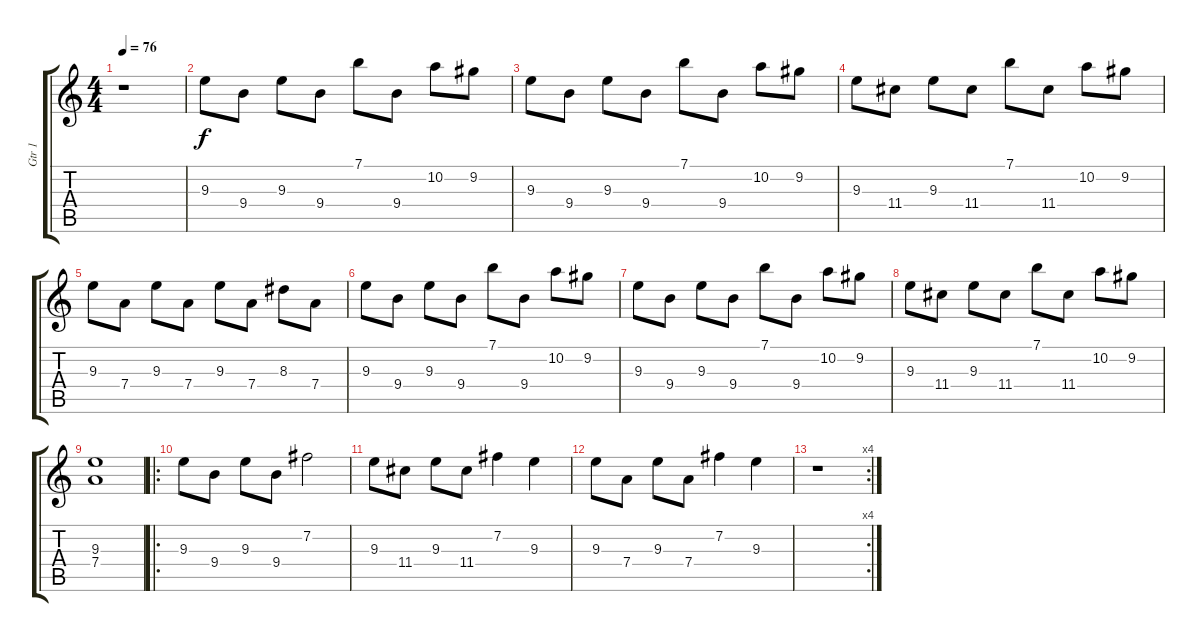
\track ("Gtr 1" "Gtr 1") {instrument electricguitarclean}
\staff {score tabs}
\tuning (E4 B3 G3 D3 A2 E2) {hide}
\ts (4 4)
\tempo 76
\clef g2
\ks c
r.1{dy f} |
9.3.8 9.4.8 9.3.8 9.4.8 7.1.8 9.4.8 10.2.8 9.2.8 |
9.3.8 9.4.8 9.3.8 9.4.8 7.1.8 9.4.8 10.2.8 9.2.8 |
9.3.8 11.4.8 9.3.8 11.4.8 7.1.8 11.4.8 10.2.8 9.2.8 |
9.3.8 7.4.8 9.3.8 7.4.8 9.3.8 7.4.8 8.3.8 7.4.8 |
9.3.8 9.4.8 9.3.8 9.4.8 7.1.8 9.4.8 10.2.8 9.2.8 |
9.3.8 9.4.8 9.3.8 9.4.8 7.1.8 9.4.8 10.2.8 9.2.8 |
9.3.8 11.4.8 9.3.8 11.4.8 7.1.8 11.4.8 10.2.8 9.2.8 |
(9.3 7.4).1 |
\ro
9.3.8 9.4.8 9.3.8 9.4.8 7.2.2 |
9.3.8 11.4.8 9.3.8 11.4.8 7.2.4 9.3.4 |
9.3.8 7.4.8 9.3.8 7.4.8 7.2.4 9.3.4 |
\rc 4
r.1
